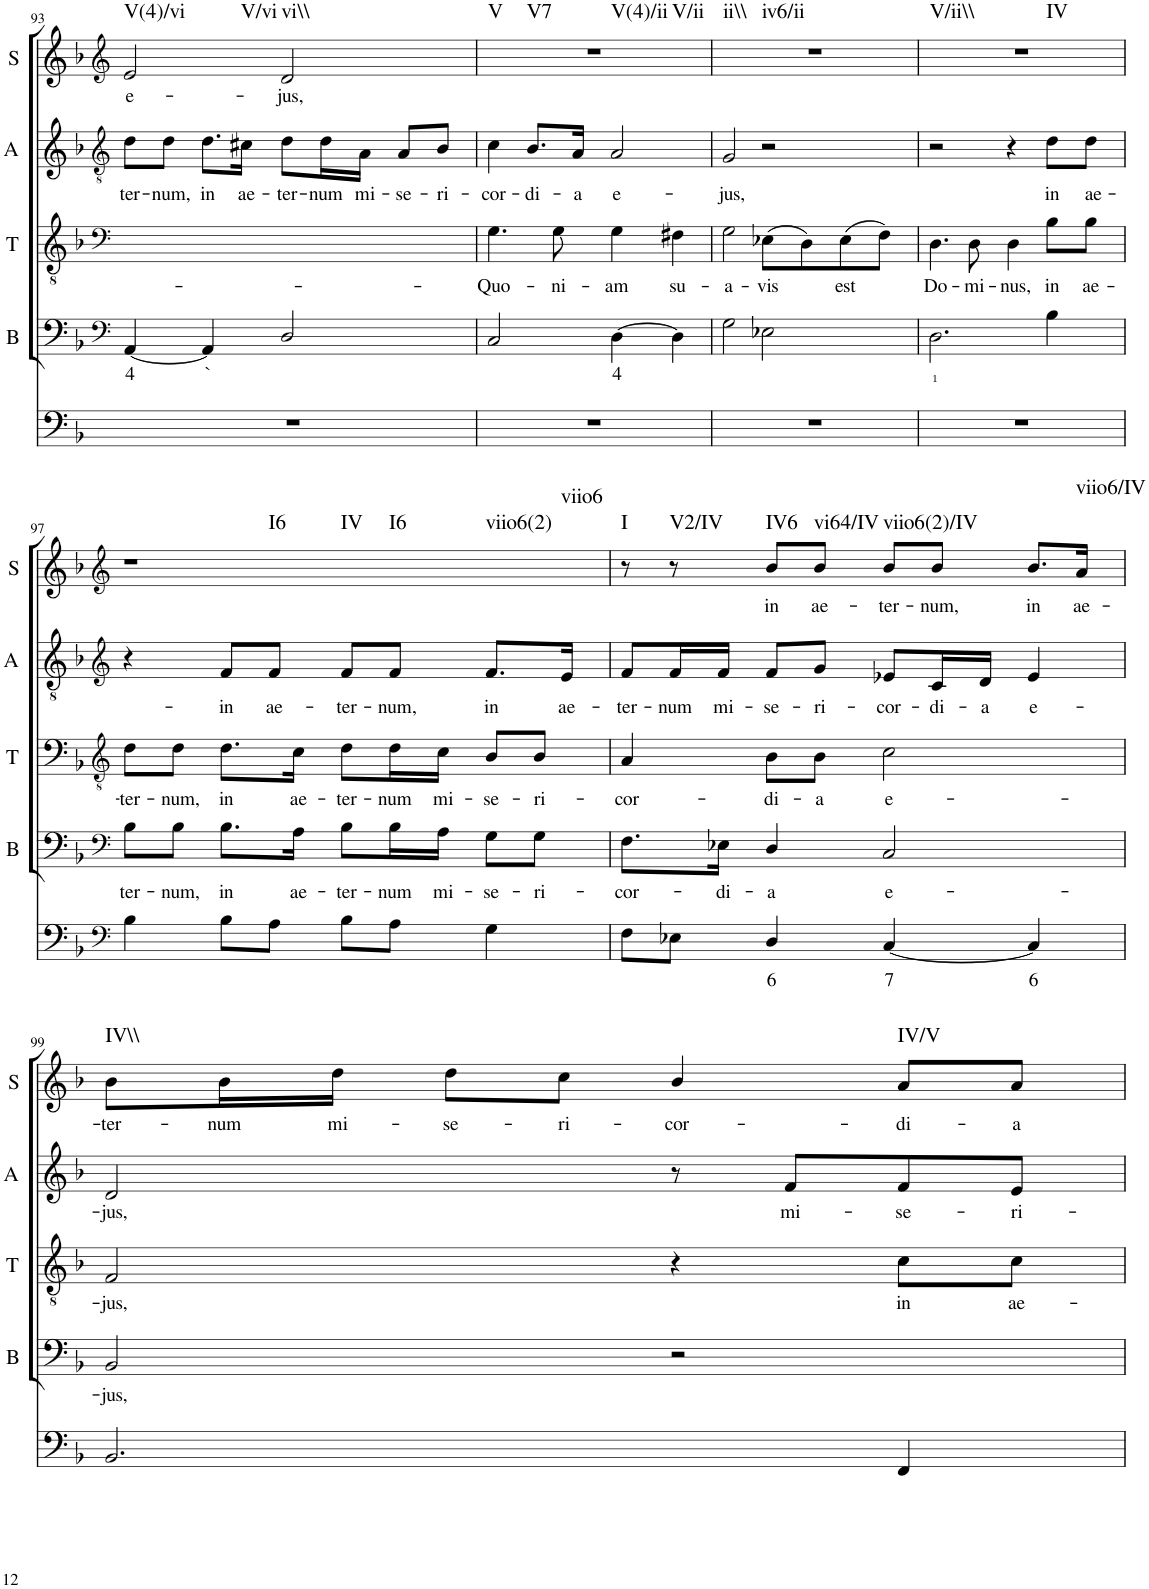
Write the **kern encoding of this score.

**kern	**text	**kern	**text	**kern	**text	**kern	**text	**kern	**text	**harte
*part5	*part5	*part4	*part4	*part3	*part3	*part2	*part2	*part1	*part1	*part1
*staff5	*staff5	*staff4	*staff4	*staff3	*staff3	*staff2	*staff2	*staff1	*staff1	*
*I"Continuo	*	*I"Bass	*	*I"Tenor	*	*I"Alto	*	*I"Soprano	*	*
*	*	*I'B	*	*I'T	*	*I'A	*	*I'S	*	*
!!LO:PB:g=z
*clefF4	*	*clefF4	*	*clefF4	*	*clefGv2	*	*clefG2	*	*
*k[b-]	*	*k[b-]	*	*k[b-]	*	*k[b-]	*	*k[b-]	*	*
*M4/4	*	*M4/4	*	*M4/4	*	*M4/4	*	*M4/4	*	*
=93	=93	=93	=93	=93	=93	=93	=93	=93	=93	=93
!	!	!	!LO:LY:b	!	!	!	!LO:LY:b	!	!LO:LY:b	!LO:H:n=1:kt=V(4)/vi
!	!	!	!	!	!	!	!	!	!	!LO:H:n=2:kt=V/vi
1r	.	[4AA/	4	1ryy	.	8d\L	ter-	2e/	e-	N N
!	!	!	!	!	!	!	!LO:LY:b	!	!	!
.	.	.	.	.	.	8d\J	num,	.	.	.
!	!	!	!LO:LY:b	!	!	!	!LO:LY:b	!	!	!
.	.	4AA/]	`	.	.	8.d\L	in	.	.	.
!	!	!	!	!	!	!	!LO:LY:b	!	!	!
.	.	.	.	.	.	16c#X\Jk	ae-	.	.	.
!	!	!	!	!	!	!	!LO:LY:b	!	!LO:LY:b	!LO:H:kt=vi\\
.	.	2D/	.	.	.	8d\L	ter-	2d/	jus,	N
!	!	!	!	!	!	!	!LO:LY:b	!	!	!
.	.	.	.	.	.	16d\L	num	.	.	.
!	!	!	!	!	!	!	!LO:LY:b	!	!	!
.	.	.	.	.	.	16A\JJ	mi-	.	.	.
!	!	!	!	!	!	!	!LO:LY:b	!	!	!
.	.	.	.	.	.	8A/L	se-	.	.	.
!	!	!	!	!	!	!	!LO:LY:b	!	!	!
.	.	.	.	.	.	8B-/J	ri-	.	.	.
=94	=94	=94	=94	=94	=94	=94	=94	=94	=94	=94
!	!	!	!	!	!LO:LY:b	!	!LO:LY:b	!	!	!LO:H:n=1:kt=V
!	!	!	!	!	!	!	!	!	!	!LO:H:n=2:kt=V7
!	!	!	!	!	!	!	!	!	!	!LO:H:n=3:kt=V(4)/ii
!	!	!	!	!	!	!	!	!	!	!LO:H:n=4:kt=V/ii
1r	.	2C/	.	4.G\	Quo-	4c\	cor-	1r	.	N N N N
!	!	!	!	!	!	!	!LO:LY:b	!	!	!
.	.	.	.	.	.	8.B-/L	di-	.	.	.
!	!	!	!	!	!LO:LY:b	!	!	!	!	!
.	.	.	.	8G\	ni-	.	.	.	.	.
!	!	!	!	!	!	!	!LO:LY:b	!	!	!
.	.	.	.	.	.	16A/Jk	a	.	.	.
!	!	!	!LO:LY:b	!	!LO:LY:b	!	!LO:LY:b	!	!	!
.	.	[4D\	4	4G\	am	2A/	e-	.	.	.
!	!	!	!	!	!LO:LY:b	!	!	!	!	!
.	.	4D\]	.	4F#X\	su-	.	.	.	.	.
=95	=95	=95	=95	=95	=95	=95	=95	=95	=95	=95
!	!	!	!	!	!LO:LY:b	!	!LO:LY:b	!	!	!LO:H:n=1:kt=ii\\
!	!	!	!	!	!	!	!	!	!	!LO:H:n=2:kt=iv6/ii
1r	.	2G\	.	2G\	a-	2G/	jus,	1r	.	N N
!	!	!	!	!	!LO:LY:b	!	!	!	!	!
.	.	2E-X\	.	(8E-X\L	vis	2r	.	.	.	.
.	.	.	.	8D\)	.	.	.	.	.	.
!	!	!	!	!	!LO:LY:b	!	!	!	!	!
.	.	.	.	(8E-\	est	.	.	.	.	.
.	.	.	.	8F\J)	.	.	.	.	.	.
=96	=96	=96	=96	=96	=96	=96	=96	=96	=96	=96
!	!	!LO:TX:b:t=1	!	!	!	!	!	!	!	!
!	!	!	!	!	!LO:LY:b	!	!	!	!	!LO:H:n=1:kt=V/ii\\
!	!	!	!	!	!	!	!	!	!	!LO:H:n=2:kt=IV
1r	.	2.D\	.	4.D\	Do-	2r	.	1r	.	N N
!	!	!	!	!	!LO:LY:b	!	!	!	!	!
.	.	.	.	8D\	mi-	.	.	.	.	.
!	!	!	!	!	!LO:LY:b	!	!	!	!	!
.	.	.	.	4D\	nus,	4r	.	.	.	.
!	!	!	!	!	!LO:LY:b	!	!LO:LY:b	!	!	!
.	.	4B-\	.	8B-\L	in	8d\L	in	.	.	.
!	!	!	!	!	!LO:LY:b	!	!LO:LY:b	!	!	!
.	.	.	.	8B-\J	ae-	8d\J	ae-	.	.	.
!!LO:LB:g=z
=97	=97	=97	=97	=97	=97	=97	=97	=97	=97	=97
*clefF4	*	*clefF4	*	*clefGv2	*	*clefG2	*	*clefG2	*	*
!	!	!	!LO:LY:b	!	!LO:LY:b	!	!	!	!	!LO:H:n=1:kt=I6
!	!	!	!	!	!	!	!	!	!	!LO:H:n=2:kt=IV
!	!	!	!	!	!	!	!	!	!	!LO:H:n=3:kt=I6
!	!	!	!	!	!	!	!	!	!	!LO:H:n=4:kt=viio6(2)
!	!	!	!	!	!	!	!	!	!	!LO:H:n=5:kt=viio6
4B-\	.	8B-\L	ter-	8d\L	ter-	4r	.	1r	.	N N N N N
!	!	!	!LO:LY:b	!	!LO:LY:b	!	!	!	!	!
.	.	8B-\J	num,	8d\J	num,	.	.	.	.	.
!	!	!	!LO:LY:b	!	!LO:LY:b	!	!LO:LY:b	!	!	!
8B-\L	.	8.B-\L	in	8.d\L	in	8f/L	in	.	.	.
!	!	!	!	!	!	!	!LO:LY:b	!	!	!
8A\J	.	.	.	.	.	8f/J	ae-	.	.	.
!	!	!	!LO:LY:b	!	!LO:LY:b	!	!	!	!	!
.	.	16A\Jk	ae-	16c\Jk	ae-	.	.	.	.	.
!	!	!	!LO:LY:b	!	!LO:LY:b	!	!LO:LY:b	!	!	!
8B-\L	.	8B-\L	ter-	8d\L	ter-	8f/L	ter-	.	.	.
!	!	!	!LO:LY:b	!	!LO:LY:b	!	!LO:LY:b	!	!	!
8A\J	.	16B-\L	num	16d\L	num	8f/J	num,	.	.	.
!	!	!	!LO:LY:b	!	!LO:LY:b	!	!	!	!	!
.	.	16A\JJ	mi-	16c\JJ	mi-	.	.	.	.	.
!	!	!	!LO:LY:b	!	!LO:LY:b	!	!LO:LY:b	!	!	!
4G\	.	8G\L	se-	8B-/L	se-	8.f/L	in	.	.	.
!	!	!	!LO:LY:b	!	!LO:LY:b	!	!	!	!	!
.	.	8G\J	ri-	8B-/J	ri-	.	.	.	.	.
!	!	!	!	!	!	!	!LO:LY:b	!	!	!
.	.	.	.	.	.	16e/Jk	ae-	.	.	.
=98	=98	=98	=98	=98	=98	=98	=98	=98	=98	=98
!	!	!	!LO:LY:b	!	!LO:LY:b	!	!LO:LY:b	!	!	!LO:H:kt=I
8F\L	.	8.F\L	cor-	4A/	cor-	8f/L	ter-	8r	.	N
!	!	!	!	!	!	!	!LO:LY:b	!	!	!LO:H:kt=V2/IV
8E-X\J	.	.	.	.	.	16f/L	num	8r	.	N
!	!	!	!LO:LY:b	!	!	!	!LO:LY:b	!	!	!
.	.	16E-X\Jk	di-	.	.	16f/JJ	mi-	.	.	.
!	!LO:LY:b	!	!LO:LY:b	!	!LO:LY:b	!	!LO:LY:b	!	!LO:LY:b	!LO:H:kt=IV6
4D/	6	4D/	a	8B-\L	di-	8f/L	se-	8b-/L	in	N
!	!	!	!	!	!LO:LY:b	!	!LO:LY:b	!	!LO:LY:b	!LO:H:kt=vi64/IV
.	.	.	.	8B-\J	a	8g/J	ri-	8b-/J	ae-	N
!	!LO:LY:b	!	!LO:LY:b	!	!LO:LY:b	!	!LO:LY:b	!	!LO:LY:b	!LO:H:kt=viio6(2)/IV
[4C/	7	2C/	e-	2c\	e-	8e-X/L	cor-	8b-/L	ter-	N
!	!	!	!	!	!	!	!LO:LY:b	!	!LO:LY:b	!
.	.	.	.	.	.	16c/L	di-	8b-/J	num,	.
!	!	!	!	!	!	!	!LO:LY:b	!	!	!
.	.	.	.	.	.	16d/JJ	a	.	.	.
!	!LO:LY:b	!	!	!	!	!	!LO:LY:b	!	!LO:LY:b	!
4C/]	6	.	.	.	.	4e-/	e-	8.b-/L	in	.
!	!	!	!	!	!	!	!	!	!LO:LY:b	!LO:H:kt=viio6/IV
.	.	.	.	.	.	.	.	16a/Jk	ae-	N
!!LO:LB:g=z
=99	=99	=99	=99	=99	=99	=99	=99	=99	=99	=99
!	!	!	!LO:LY:b	!	!LO:LY:b	!	!LO:LY:b	!	!LO:LY:b	!LO:H:kt=IV\\
2.BB-/	.	2BB-/	jus,	2F/	jus,	2d/	jus,	8b-\L	ter-	N
!	!	!	!	!	!	!	!	!	!LO:LY:b	!
.	.	.	.	.	.	.	.	16b-\L	num	.
!	!	!	!	!	!	!	!	!	!LO:LY:b	!
.	.	.	.	.	.	.	.	16dd\JJ	mi-	.
!	!	!	!	!	!	!	!	!	!LO:LY:b	!
.	.	.	.	.	.	.	.	8dd\L	se-	.
!	!	!	!	!	!	!	!	!	!LO:LY:b	!
.	.	.	.	.	.	.	.	8cc\J	ri-	.
!	!	!	!	!	!	!	!	!	!LO:LY:b	!
.	.	2r	.	4r	.	8r	.	4b-/	cor-	.
!	!	!	!	!	!	!	!LO:LY:b	!	!	!
.	.	.	.	.	.	8f/L	mi-	.	.	.
!	!	!	!	!	!LO:LY:b	!	!LO:LY:b	!	!LO:LY:b	!LO:H:kt=IV/V
4FF/	.	.	.	8c\L	in	8f/	se-	8a/L	di-	N
!	!	!	!	!	!LO:LY:b	!	!LO:LY:b	!	!LO:LY:b	!
.	.	.	.	8c\J	ae-	8e/J	ri-	8a/J	a	.
=	=	=	=	=	=	=	=	=	=	=
*-	*-	*-	*-	*-	*-	*-	*-	*-	*-	*-
